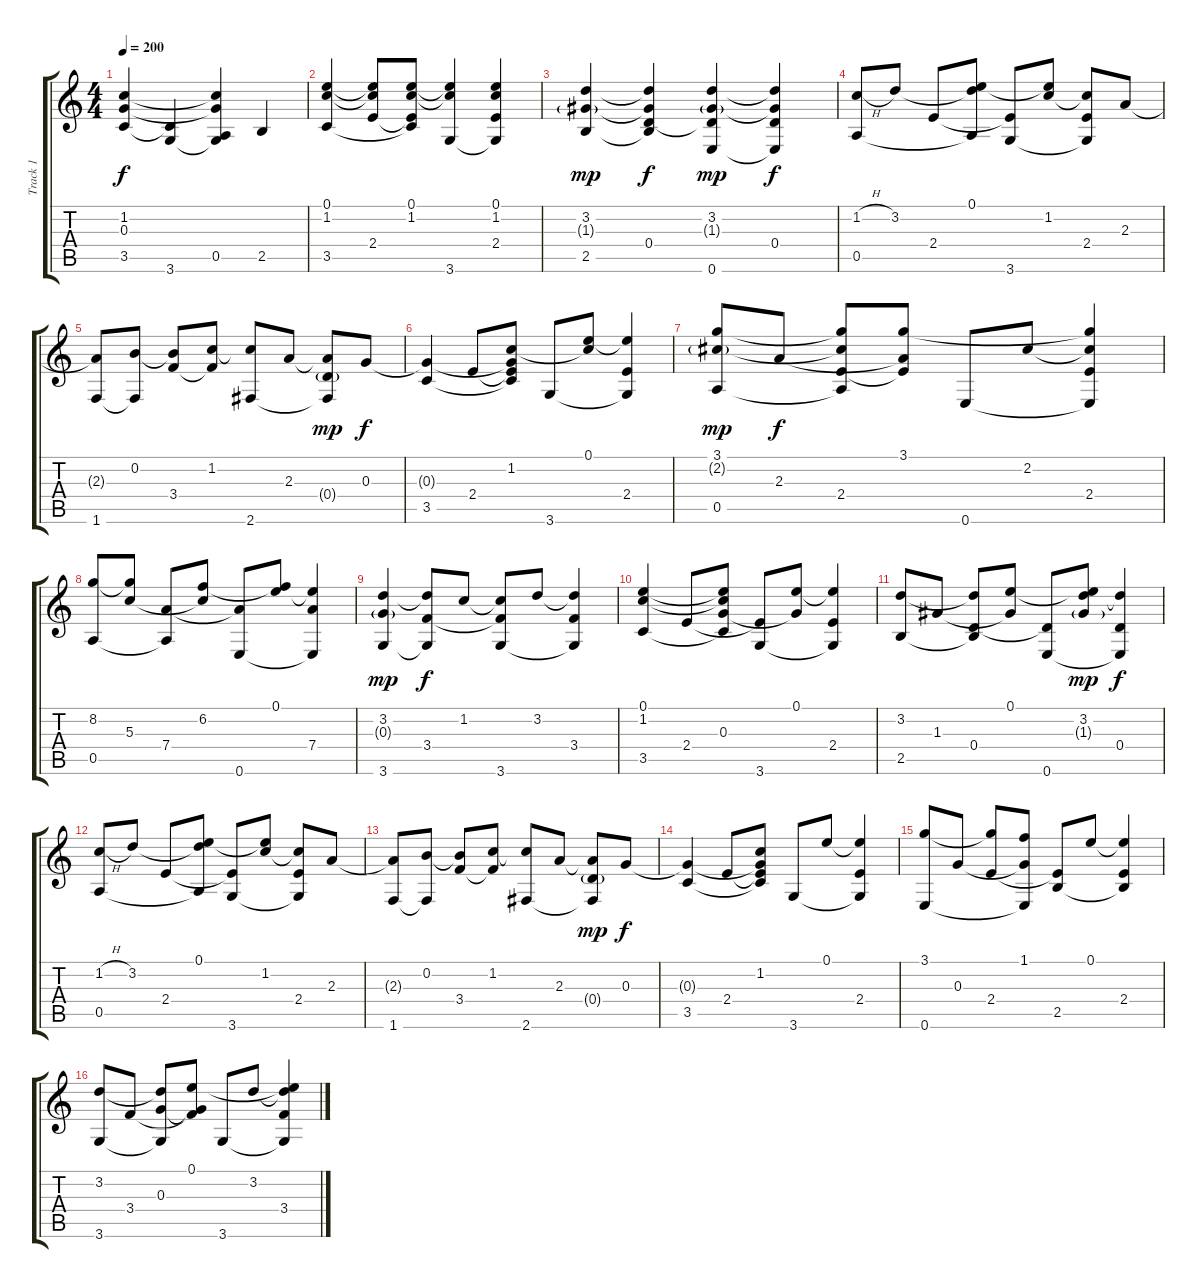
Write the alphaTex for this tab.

\track ("Track 1" "Track 1") {instrument acousticguitarsteel}
\staff {score tabs}
\tuning (E4 B3 G3 D3 A2 E2) {hide}
\ts (4 4)
\tempo 200
\clef g2
\ks c
(1.2 0.3 3.5).4{dy f} (3.5{t} 3.6).4 (1.2{t} 0.3{t} 0.5 3.6{t}).4 2.5.4 |
(0.1 1.2 3.5).4 (0.1{t} 1.2{t} 2.4).8 (0.1 1.2 2.4{t} 3.5{t}).8 (0.1{t} 1.2{t} 3.6).4 (0.1 1.2 2.4 3.6{t}).4 |
(3.2 1.3{g} 2.5).4{dy mp} (3.2{t} 1.3{t} 0.4 2.5{t}).4{dy f} (3.2 1.3{g} 0.4{t} 0.6).4{dy mp} (3.2{t} 1.3{t} 0.4 0.6{t}).4{dy f} |
(1.2{h} 0.5).8 3.2.8 2.4.8 (0.1 3.2{t} 0.5{t}).8 (2.4{t} 3.6).8 (0.1{t} 1.2).8 (1.2{t} 2.4 3.6{t}).8 2.3.8 |
(2.3{t} 1.6).8 (0.2 1.6{t}).8 (0.2{t} 3.4).8 (1.2 3.4{t}).8 (1.2{t} 2.6).8 2.3.8 (2.3{t} 0.4{g} 2.6{t}).8{dy mp} 0.3.8{dy f} |
(0.3{t} 3.5).4 2.4.8 (1.2 0.3{t} 2.4{t} 3.5{t}).8 3.6.8 (0.1 1.2{t}).8 (0.1{t} 2.4 3.6{t}).4 |
(3.1 2.2{g} 0.5).8{dy mp} 2.3.8{dy f} (3.1{t} 2.2{t} 2.4 0.5{t}).8 (3.1 2.3{t} 2.4{t}).8 0.6.8 2.2.8 (3.1{t} 2.2{t} 2.4 0.6{t}).4 |
(8.2 0.5).8 (8.2{t} 5.3).8 (7.4 0.5{t}).8 (6.2 5.3{t}).8 (7.4{t} 0.6).8 (0.1 6.2{t}).8 (0.1{t} 7.4 0.6{t}).4 |
(3.2 0.3{g} 3.6).4{dy mp} (3.2{t} 3.4 3.6{t}).8{dy f} 1.2.8 (1.2{t} 3.4{t} 3.6).8 3.2.8 (3.2{t} 3.4 3.6{t}).4 |
(0.1 1.2 3.5).4 2.4.8 (0.1{t} 1.2{t} 0.3 3.5{t}).8 (2.4{t} 3.6).8 (0.1 0.3{t}).8 (0.1{t} 2.4 3.6{t}).4 |
(3.2 2.5).8 1.3.8 (3.2{t} 0.4 2.5{t}).8 (0.1 1.3{t}).8 (0.4{t} 0.6).8 (0.1{t} 3.2 1.3{g}).8{dy mp} (3.2{t} 0.4 0.6{t}).4{dy f} |
(1.2{h} 0.5).8 3.2.8 2.4.8 (0.1 3.2{t} 0.5{t}).8 (2.4{t} 3.6).8 (0.1{t} 1.2).8 (1.2{t} 2.4 3.6{t}).8 2.3.8 |
(2.3{t} 1.6).8 (0.2 1.6{t}).8 (0.2{t} 3.4).8 (1.2 3.4{t}).8 (1.2{t} 2.6).8 2.3.8 (2.3{t} 0.4{g} 2.6{t}).8{dy mp} 0.3.8{dy f} |
(0.3{t} 3.5).4 2.4.8 (1.2 0.3{t} 2.4{t} 3.5{t}).8 3.6.8 0.1.8 (0.1{t} 2.4 3.6{t}).4 |
(3.1 0.6).8 0.3.8 (3.1{t} 2.4).8 (1.1 0.3{t} 0.6{t}).8 (2.4{t} 2.5).8 0.1.8 (0.1{t} 2.4 2.5{t}).4 |
(3.2 3.6).8 3.4.8 (3.2{t} 0.3 3.6{t}).8 (0.1 0.3{t} 3.4{t}).8 3.6.8 3.2.8 (0.1{t} 3.2{t} 3.4 3.6{t}).4
